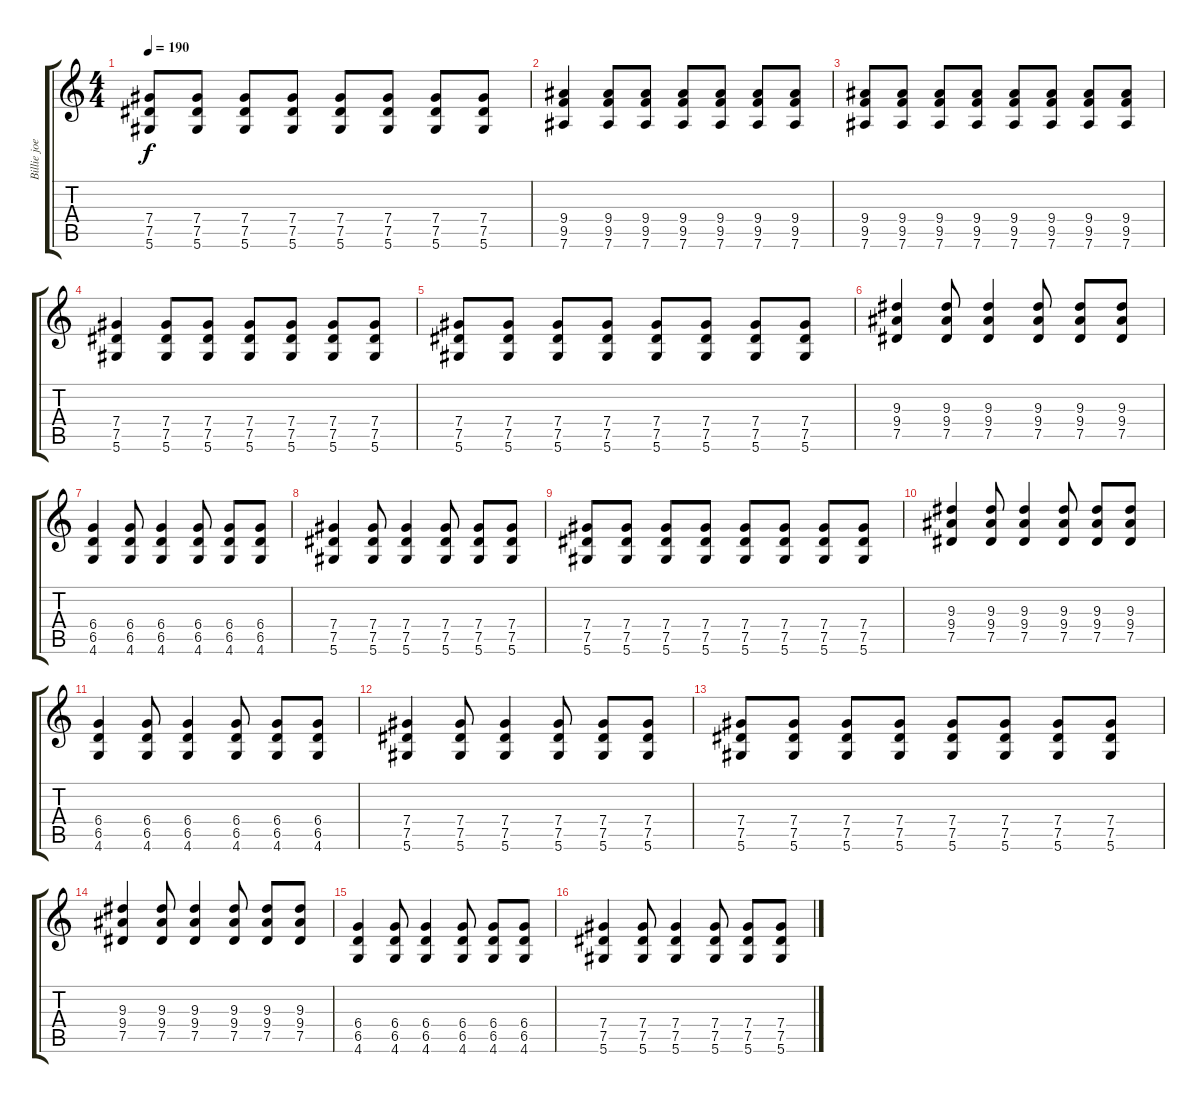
\track ("Billie joe" "Billie joe") {instrument distortionguitar}
\staff {score tabs}
\tuning (Eb4 Bb3 Gb3 Db3 Ab2 Eb2) {hide}
\ts (4 4)
\tempo 190
\clef g2
\ks c
(7.4 7.5 5.6).8{dy f} (7.4 7.5 5.6).8 (7.4 7.5 5.6).8 (7.4 7.5 5.6).8 (7.4 7.5 5.6).8 (7.4 7.5 5.6).8 (7.4 7.5 5.6).8 (7.4 7.5 5.6).8 |
(9.4 9.5 7.6).4 (9.4 9.5 7.6).8 (9.4 9.5 7.6).8 (9.4 9.5 7.6).8 (9.4 9.5 7.6).8 (9.4 9.5 7.6).8 (9.4 9.5 7.6).8 |
(9.4 9.5 7.6).8 (9.4 9.5 7.6).8 (9.4 9.5 7.6).8 (9.4 9.5 7.6).8 (9.4 9.5 7.6).8 (9.4 9.5 7.6).8 (9.4 9.5 7.6).8 (9.4 9.5 7.6).8 |
(7.4 7.5 5.6).4 (7.4 7.5 5.6).8 (7.4 7.5 5.6).8 (7.4 7.5 5.6).8 (7.4 7.5 5.6).8 (7.4 7.5 5.6).8 (7.4 7.5 5.6).8 |
(7.4 7.5 5.6).8 (7.4 7.5 5.6).8 (7.4 7.5 5.6).8 (7.4 7.5 5.6).8 (7.4 7.5 5.6).8 (7.4 7.5 5.6).8 (7.4 7.5 5.6).8 (7.4 7.5 5.6).8 |
(9.3 9.4 7.5).4 (9.3 9.4 7.5).8 (9.3 9.4 7.5).4 (9.3 9.4 7.5).8 (9.3 9.4 7.5).8 (9.3 9.4 7.5).8 |
(6.4 6.5 4.6).4 (6.4 6.5 4.6).8 (6.4 6.5 4.6).4 (6.4 6.5 4.6).8 (6.4 6.5 4.6).8 (6.4 6.5 4.6).8 |
(7.4 7.5 5.6).4 (7.4 7.5 5.6).8 (7.4 7.5 5.6).4 (7.4 7.5 5.6).8 (7.4 7.5 5.6).8 (7.4 7.5 5.6).8 |
(7.4 7.5 5.6).8 (7.4 7.5 5.6).8 (7.4 7.5 5.6).8 (7.4 7.5 5.6).8 (7.4 7.5 5.6).8 (7.4 7.5 5.6).8 (7.4 7.5 5.6).8 (7.4 7.5 5.6).8 |
(9.3 9.4 7.5).4 (9.3 9.4 7.5).8 (9.3 9.4 7.5).4 (9.3 9.4 7.5).8 (9.3 9.4 7.5).8 (9.3 9.4 7.5).8 |
(6.4 6.5 4.6).4 (6.4 6.5 4.6).8 (6.4 6.5 4.6).4 (6.4 6.5 4.6).8 (6.4 6.5 4.6).8 (6.4 6.5 4.6).8 |
(7.4 7.5 5.6).4 (7.4 7.5 5.6).8 (7.4 7.5 5.6).4 (7.4 7.5 5.6).8 (7.4 7.5 5.6).8 (7.4 7.5 5.6).8 |
(7.4 7.5 5.6).8 (7.4 7.5 5.6).8 (7.4 7.5 5.6).8 (7.4 7.5 5.6).8 (7.4 7.5 5.6).8 (7.4 7.5 5.6).8 (7.4 7.5 5.6).8 (7.4 7.5 5.6).8 |
(9.3 9.4 7.5).4 (9.3 9.4 7.5).8 (9.3 9.4 7.5).4 (9.3 9.4 7.5).8 (9.3 9.4 7.5).8 (9.3 9.4 7.5).8 |
(6.4 6.5 4.6).4 (6.4 6.5 4.6).8 (6.4 6.5 4.6).4 (6.4 6.5 4.6).8 (6.4 6.5 4.6).8 (6.4 6.5 4.6).8 |
(7.4 7.5 5.6).4 (7.4 7.5 5.6).8 (7.4 7.5 5.6).4 (7.4 7.5 5.6).8 (7.4 7.5 5.6).8 (7.4 7.5 5.6).8
